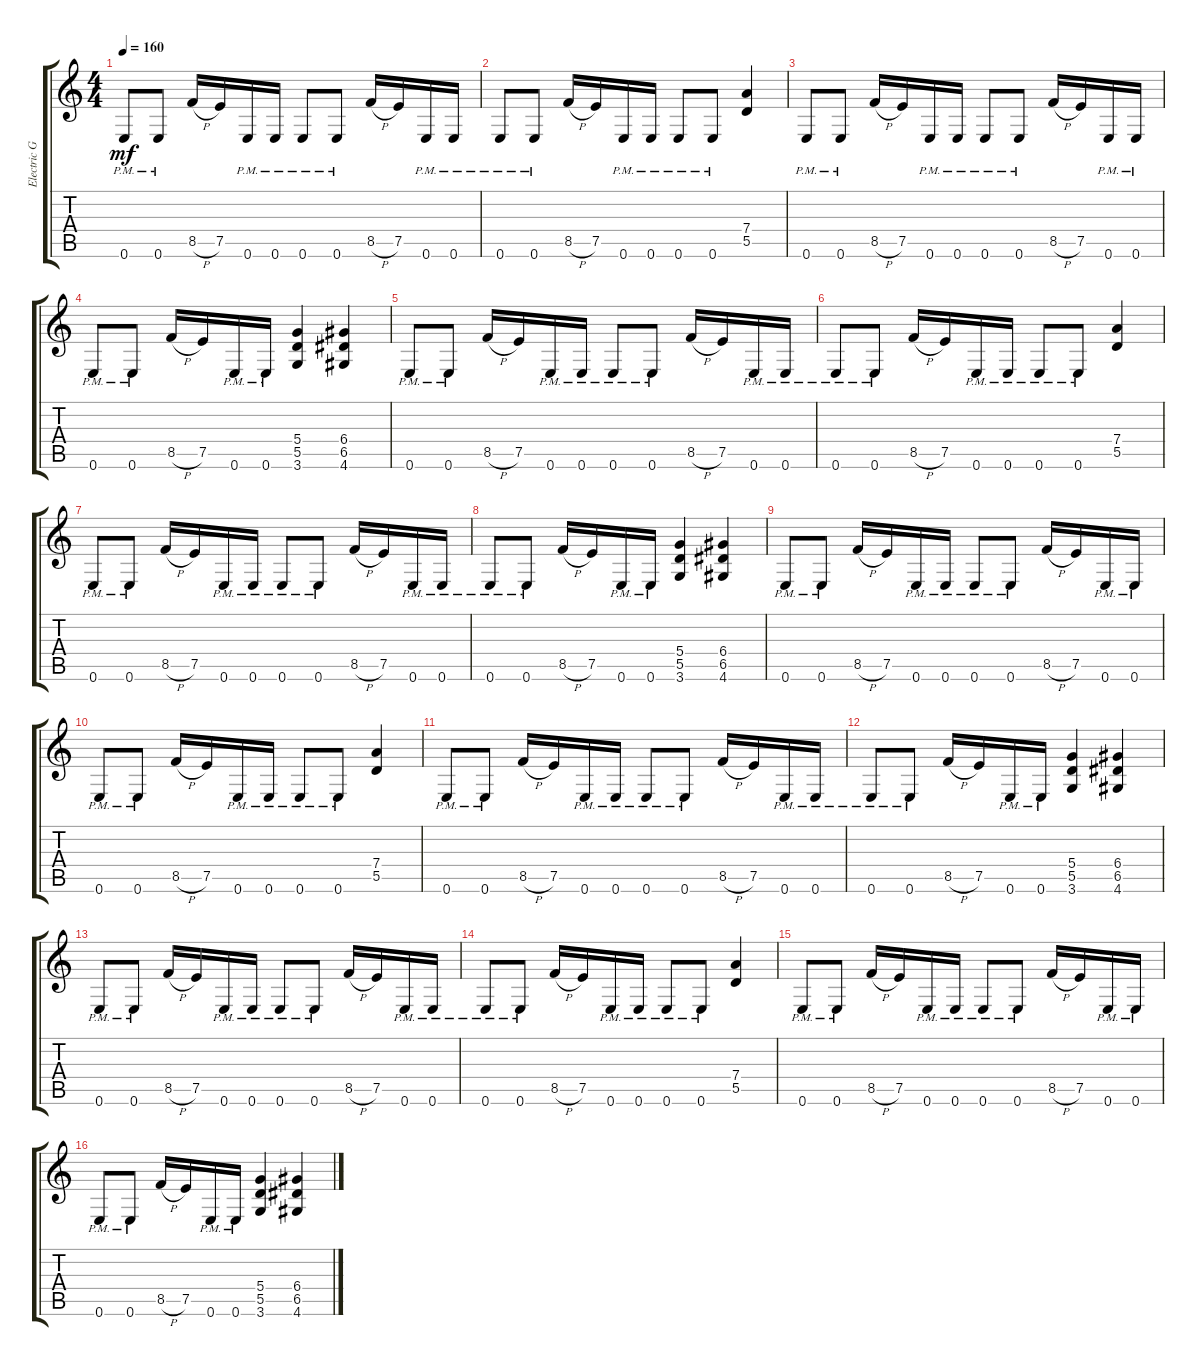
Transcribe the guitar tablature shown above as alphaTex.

\track ("Electric Guitar" "Electric G") {instrument distortionguitar}
\staff {score tabs}
\tuning (E4 B3 G3 D3 A2 E2) {hide}
\ts (4 4)
\tempo 160
\clef g2
\ks c
0.6{pm}.8{dy mf} 0.6{pm}.8 8.5{h}.16 7.5.16 0.6{pm}.16 0.6{pm}.16 0.6{pm}.8 0.6{pm}.8 8.5{h}.16 7.5.16 0.6{pm}.16 0.6{pm}.16 |
0.6{pm}.8 0.6{pm}.8 8.5{h}.16 7.5.16 0.6{pm}.16 0.6{pm}.16 0.6{pm}.8 0.6{pm}.8 (7.4 5.5).4 |
0.6{pm}.8 0.6{pm}.8 8.5{h}.16 7.5.16 0.6{pm}.16 0.6{pm}.16 0.6{pm}.8 0.6{pm}.8 8.5{h}.16 7.5.16 0.6{pm}.16 0.6{pm}.16 |
0.6{pm}.8 0.6{pm}.8 8.5{h}.16 7.5.16 0.6{pm}.16 0.6{pm}.16 (5.4 5.5 3.6).4 (6.4 6.5 4.6).4 |
0.6{pm}.8 0.6{pm}.8 8.5{h}.16 7.5.16 0.6{pm}.16 0.6{pm}.16 0.6{pm}.8 0.6{pm}.8 8.5{h}.16 7.5.16 0.6{pm}.16 0.6{pm}.16 |
0.6{pm}.8 0.6{pm}.8 8.5{h}.16 7.5.16 0.6{pm}.16 0.6{pm}.16 0.6{pm}.8 0.6{pm}.8 (7.4 5.5).4 |
0.6{pm}.8 0.6{pm}.8 8.5{h}.16 7.5.16 0.6{pm}.16 0.6{pm}.16 0.6{pm}.8 0.6{pm}.8 8.5{h}.16 7.5.16 0.6{pm}.16 0.6{pm}.16 |
0.6{pm}.8 0.6{pm}.8 8.5{h}.16 7.5.16 0.6{pm}.16 0.6{pm}.16 (5.4 5.5 3.6).4 (6.4 6.5 4.6).4 |
0.6{pm}.8 0.6{pm}.8 8.5{h}.16 7.5.16 0.6{pm}.16 0.6{pm}.16 0.6{pm}.8 0.6{pm}.8 8.5{h}.16 7.5.16 0.6{pm}.16 0.6{pm}.16 |
0.6{pm}.8 0.6{pm}.8 8.5{h}.16 7.5.16 0.6{pm}.16 0.6{pm}.16 0.6{pm}.8 0.6{pm}.8 (7.4 5.5).4 |
0.6{pm}.8 0.6{pm}.8 8.5{h}.16 7.5.16 0.6{pm}.16 0.6{pm}.16 0.6{pm}.8 0.6{pm}.8 8.5{h}.16 7.5.16 0.6{pm}.16 0.6{pm}.16 |
0.6{pm}.8 0.6{pm}.8 8.5{h}.16 7.5.16 0.6{pm}.16 0.6{pm}.16 (5.4 5.5 3.6).4 (6.4 6.5 4.6).4 |
0.6{pm}.8 0.6{pm}.8 8.5{h}.16 7.5.16 0.6{pm}.16 0.6{pm}.16 0.6{pm}.8 0.6{pm}.8 8.5{h}.16 7.5.16 0.6{pm}.16 0.6{pm}.16 |
0.6{pm}.8 0.6{pm}.8 8.5{h}.16 7.5.16 0.6{pm}.16 0.6{pm}.16 0.6{pm}.8 0.6{pm}.8 (7.4 5.5).4 |
0.6{pm}.8 0.6{pm}.8 8.5{h}.16 7.5.16 0.6{pm}.16 0.6{pm}.16 0.6{pm}.8 0.6{pm}.8 8.5{h}.16 7.5.16 0.6{pm}.16 0.6{pm}.16 |
0.6{pm}.8 0.6{pm}.8 8.5{h}.16 7.5.16 0.6{pm}.16 0.6{pm}.16 (5.4 5.5 3.6).4 (6.4 6.5 4.6).4
